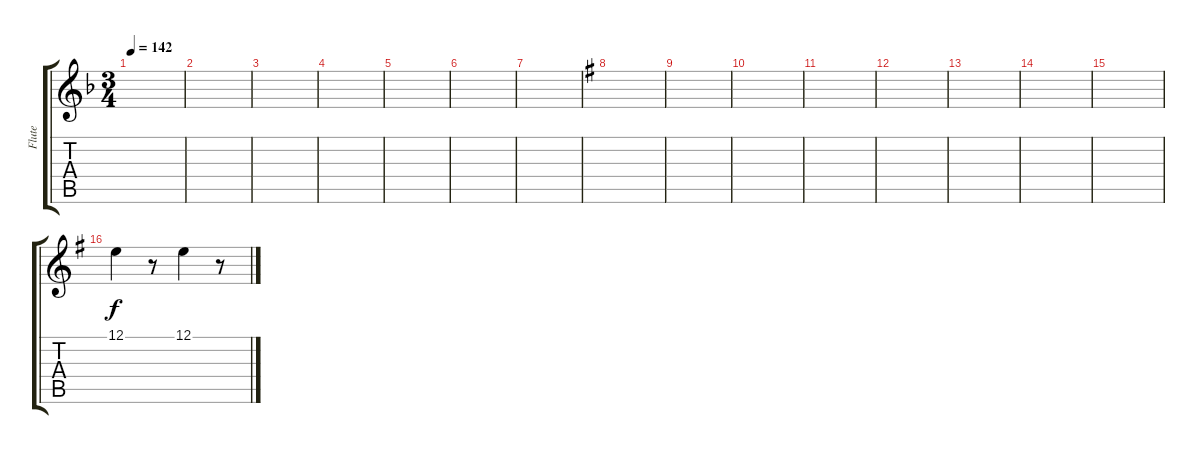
\track ("Flute" "Flute") {instrument flute}
\staff {score tabs}
\tuning (E4 B3 G3 D3 A2 E2) {hide}
\ts (3 4)
\tempo 142
\clef g2
\ks dminor
|
|
|
|
|
|
|
\ks eminor
|
|
|
|
|
|
|
|
12.1.4 r.8 12.1.4 r.8
